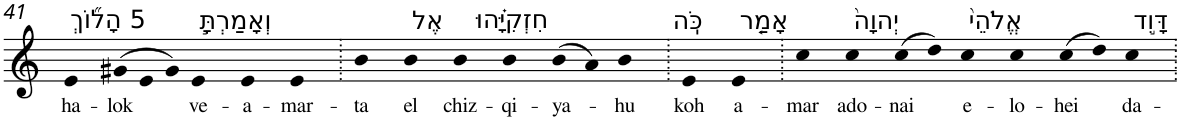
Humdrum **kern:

**kern	**text
*part1	*part1
*staff1	*staff1
*I"Piano	*
*I'Pno	*
!!LO:PB:g=z
*clefG2	*
*k[]	*
=41	=41
!LO:TX:a:t=5 הָל֞וֹךְ	!
!	!LO:LY:b
4e	ha-
!	!LO:LY:b
(>12g#X	-lok
12e	.
12g#)	.
!LO:TX:a:t=וְאָמַרְתָּ֣	!
!	!LO:LY:b
4e	ve-
!	!LO:LY:b
4e	-a-
!	!LO:LY:b
4e	-mar-
=42.	=42.
!	!LO:LY:b
4b	-ta
!LO:TX:a:t=אֶל	!
!	!LO:LY:b
4b	el
!LO:TX:a:t=חִזְקִיָּ֗הוּ	!
!	!LO:LY:b
4b	chiz-
!	!LO:LY:b
4b	-qi-
!	!LO:LY:b
(8b	-ya-
8a)	.
!	!LO:LY:b
4b	-hu
=43.	=43.
!LO:TX:a:t=כֹּֽה	!
!	!LO:LY:b
4e	koh
!LO:TX:a:t=אָמַ֤ר	!
!	!LO:LY:b
4e	a-
=44.	=44.
!	!LO:LY:b
4cc	-mar
!LO:TX:a:t=יְהוָה֙	!
!	!LO:LY:b
4cc	ado-
!	!LO:LY:b
(8cc	-nai
8dd)	.
!LO:TX:a:t=אֱלֹהֵי֙	!
!	!LO:LY:b
4cc	e-
!	!LO:LY:b
4cc	-lo-
!	!LO:LY:b
(8cc	-hei
8dd)	.
!LO:TX:a:t=דָּוִ֣ד	!
!	!LO:LY:b
4cc	da-
=.	=.
*-	*-
